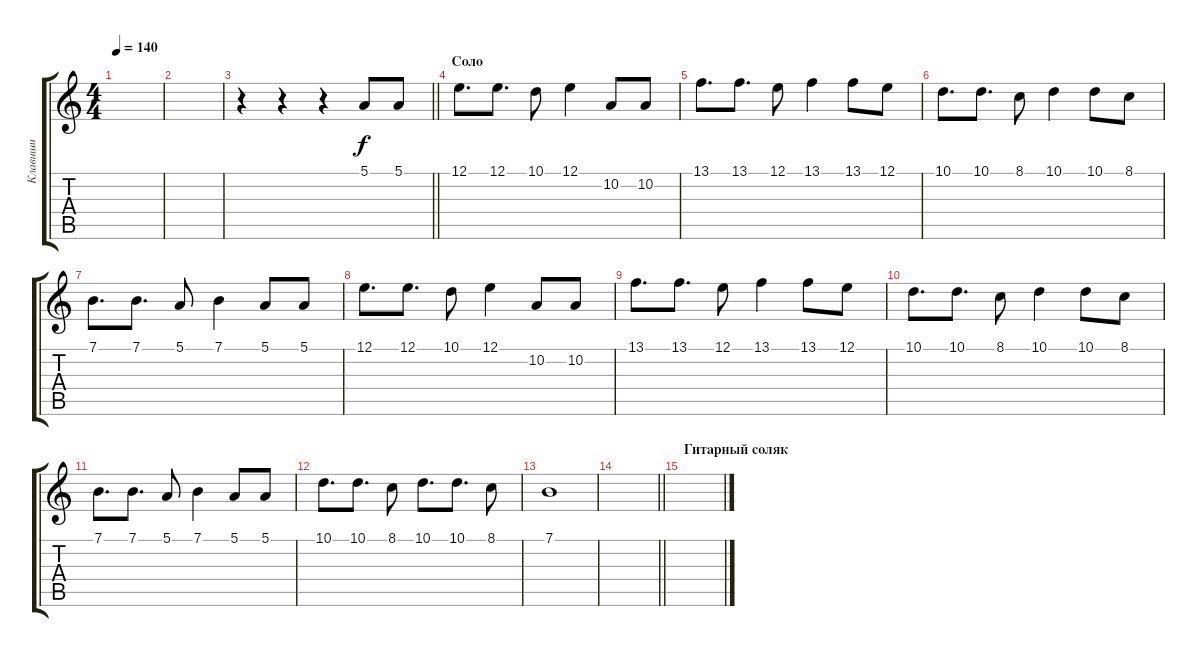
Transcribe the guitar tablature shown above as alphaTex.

\track ("Клавиши" "Клавиши") {instrument fx7echoes}
\staff {score tabs}
\tuning (E4 B3 G3 D3 A2 E2) {hide}
\ts (4 4)
\tempo 140
\clef g2
\ks c
|
|
\barLineRight lightlight
r.4 r.4 r.4 5.1.8 5.1.8 |
\section ("" "Соло")
12.1.8{d} 12.1.8{d} 10.1.8 12.1.4 10.2.8 10.2.8 |
13.1.8{d} 13.1.8{d} 12.1.8 13.1.4 13.1.8 12.1.8 |
10.1.8{d} 10.1.8{d} 8.1.8 10.1.4 10.1.8 8.1.8 |
7.1.8{d} 7.1.8{d} 5.1.8 7.1.4 5.1.8 5.1.8 |
12.1.8{d} 12.1.8{d} 10.1.8 12.1.4 10.2.8 10.2.8 |
13.1.8{d} 13.1.8{d} 12.1.8 13.1.4 13.1.8 12.1.8 |
10.1.8{d} 10.1.8{d} 8.1.8 10.1.4 10.1.8 8.1.8 |
7.1.8{d} 7.1.8{d} 5.1.8 7.1.4 5.1.8 5.1.8 |
10.1.8{d} 10.1.8{d} 8.1.8 10.1.8{d} 10.1.8{d} 8.1.8 |
7.1.1 |
\barLineRight lightlight
|
\section ("" "Гитарный соляк")
